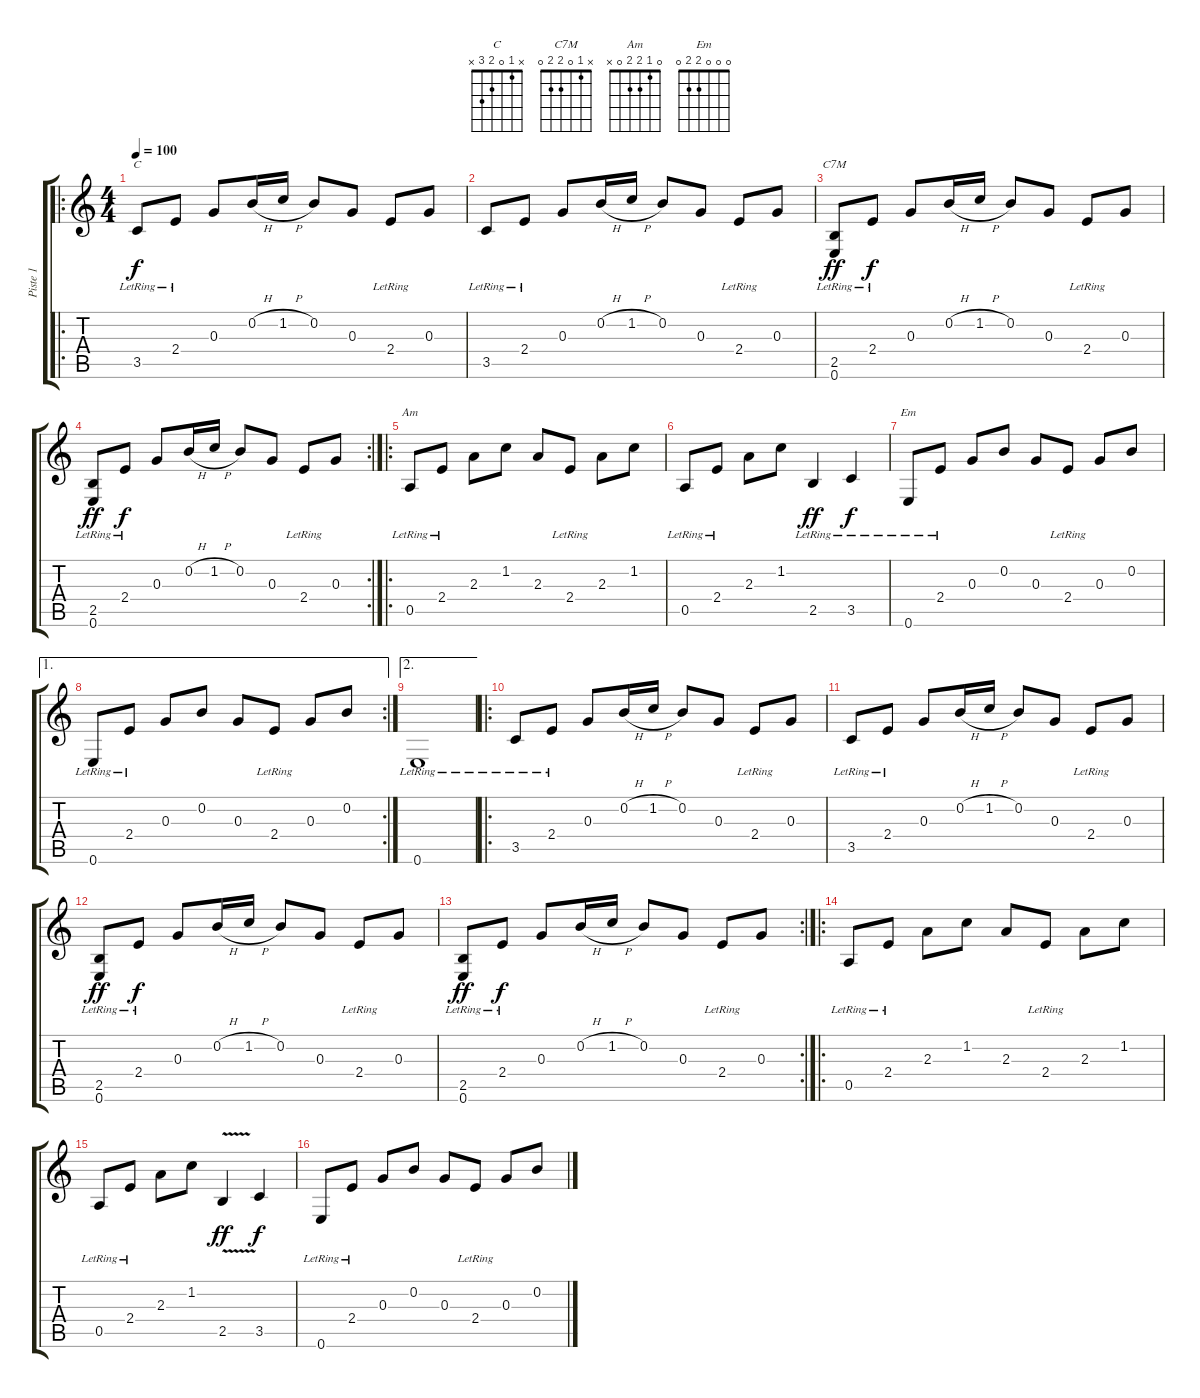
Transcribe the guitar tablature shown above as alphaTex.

\track ("Piste 1" "Piste 1") {instrument acousticguitarnylon}
\staff {score tabs}
\tuning (E4 B3 G3 D3 A2 E2) {hide}
\chord ("C" x 1 0 2 3 x)
\chord ("C7M" x 1 0 2 2 0)
\chord ("Am" 0 1 2 2 0 x)
\chord ("Em" 0 0 0 2 2 0)
\ro
\ts (4 4)
\tempo 100
\clef g2
\ks c
3.5{lr}.8{ch "C" dy f instrument acousticguitarnylon} 2.4{lr}.8 0.3.8 0.2{h}.16 1.2{h}.16 0.2.8 0.3.8 2.4{lr}.8 0.3.8 |
3.5{lr}.8 2.4{lr}.8 0.3.8 0.2{h}.16 1.2{h}.16 0.2.8 0.3.8 2.4{lr}.8 0.3.8 |
(2.5{lr} 0.6{lr}).8{ch "C7M" dy ff} 2.4{lr}.8{dy f} 0.3.8 0.2{h}.16 1.2{h}.16 0.2.8 0.3.8 2.4{lr}.8 0.3.8 |
\rc 2
(2.5{lr} 0.6{lr}).8{dy ff} 2.4{lr}.8{dy f} 0.3.8 0.2{h}.16 1.2{h}.16 0.2.8 0.3.8 2.4{lr}.8 0.3.8 |
\ro
0.5{lr}.8{ch "Am"} 2.4{lr}.8 2.3.8 1.2.8 2.3.8 2.4{lr}.8 2.3.8 1.2.8 |
0.5{lr}.8 2.4{lr}.8 2.3.8 1.2.8 2.5{lr}.4{dy ff} 3.5{lr}.4{dy f} |
0.6{lr}.8{ch "Em"} 2.4{lr}.8 0.3.8 0.2.8 0.3.8 2.4{lr}.8 0.3.8 0.2.8 |
\ae 1
\rc 2
0.6{lr}.8 2.4{lr}.8 0.3.8 0.2.8 0.3.8 2.4{lr}.8 0.3.8 0.2.8 |
\ae 2
0.6{lr}.1 |
\ro
3.5{lr}.8 2.4{lr}.8 0.3.8 0.2{h}.16 1.2{h}.16 0.2.8 0.3.8 2.4{lr}.8 0.3.8 |
3.5{lr}.8 2.4{lr}.8 0.3.8 0.2{h}.16 1.2{h}.16 0.2.8 0.3.8 2.4{lr}.8 0.3.8 |
(2.5{lr} 0.6{lr}).8{dy ff} 2.4{lr}.8{dy f} 0.3.8 0.2{h}.16 1.2{h}.16 0.2.8 0.3.8 2.4{lr}.8 0.3.8 |
\rc 2
(2.5{lr} 0.6{lr}).8{dy ff} 2.4{lr}.8{dy f} 0.3.8 0.2{h}.16 1.2{h}.16 0.2.8 0.3.8 2.4{lr}.8 0.3.8 |
\ro
0.5{lr}.8 2.4{lr}.8 2.3.8 1.2.8 2.3.8 2.4{lr}.8 2.3.8 1.2.8 |
0.5{lr}.8 2.4{lr}.8 2.3.8 1.2.8 2.5{v}.4{dy ff} 3.5.4{dy f} |
0.6{lr}.8 2.4{lr}.8 0.3.8 0.2.8 0.3.8 2.4{lr}.8 0.3.8 0.2.8
